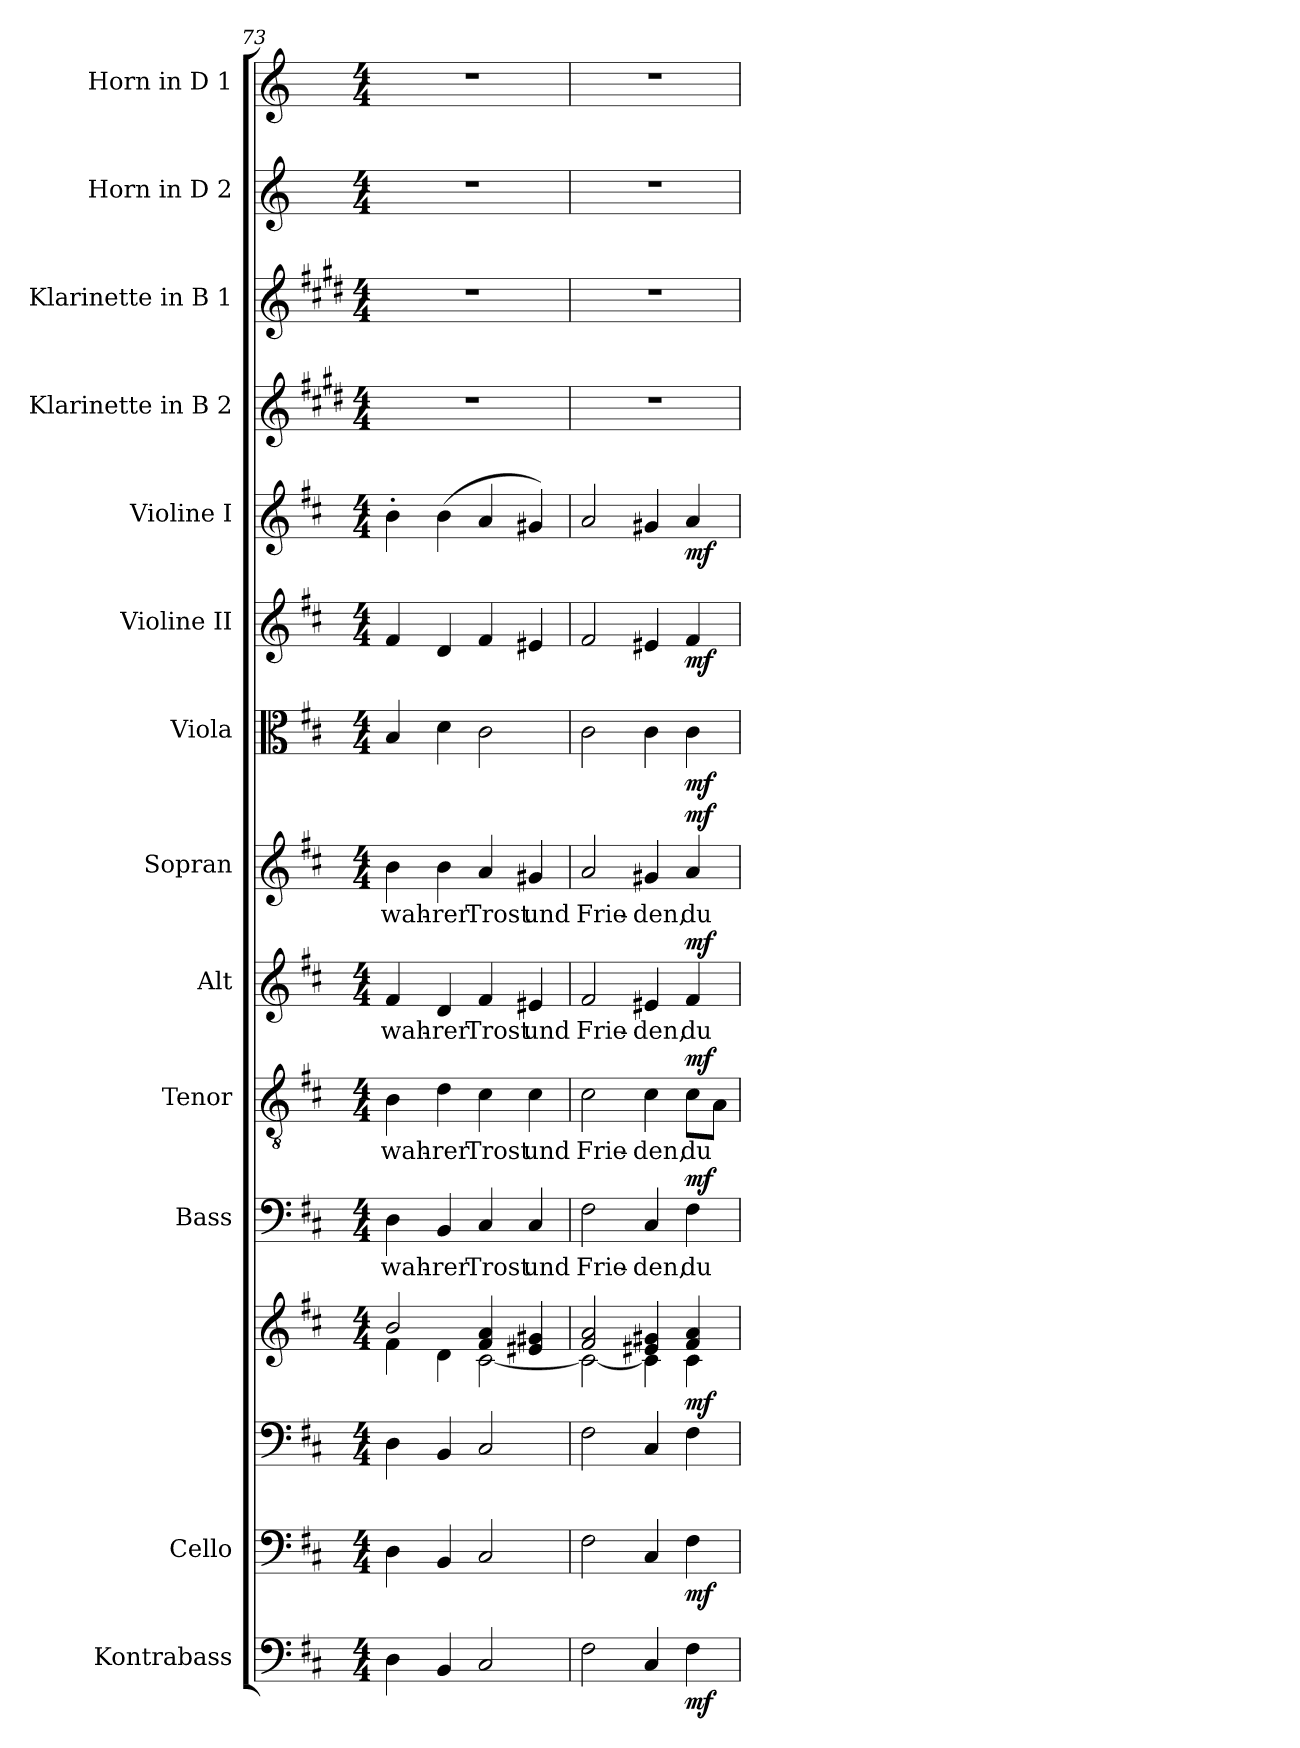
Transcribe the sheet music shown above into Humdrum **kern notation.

**kern	**dynam	**kern	**dynam	**kern	**kern	**dynam	**kern	**text	**dynam	**kern	**text	**dynam	**kern	**text	**dynam	**kern	**text	**dynam	**kern	**dynam	**kern	**dynam	**kern	**dynam	**kern	**kern	**kern	**kern
*part14	*part14	*part13	*part13	*part12	*part12	*part12	*part11	*part11	*part11	*part10	*part10	*part10	*part9	*part9	*part9	*part8	*part8	*part8	*part7	*part7	*part6	*part6	*part5	*part5	*part4	*part3	*part2	*part1
*staff15	*staff15	*staff14	*staff14	*staff13	*staff12	*staff12/13	*staff11	*staff11	*staff11	*staff10	*staff10	*staff10	*staff9	*staff9	*staff9	*staff8	*staff8	*staff8	*staff7	*staff7	*staff6	*staff6	*staff5	*staff5	*staff4	*staff3	*staff2	*staff1
*I"Kontrabass	*	*I"Cello	*	*	*	*	*I"Bass	*	*	*I"Tenor	*	*	*I"Alt	*	*	*I"Sopran	*	*	*I"Viola	*	*I"Violine II	*	*I"Violine I	*	*I"Klarinette in B 2	*I"Klarinette in B 1	*I"Horn in D 2	*I"Horn in D 1
*I'Kb.	*	*	*	*	*	*	*I'B	*	*	*I'T	*	*	*I'A	*	*	*I'S	*	*	*I'Vla.	*	*I'Vl. II	*	*I'Vl. I	*	*	*	*I'Hrn. 2	*I'Hrn. 1
*clefF4	*	*clefF4	*	*clefF4	*clefG2	*	*clefF4	*	*	*clefGv2	*	*	*clefG2	*	*	*clefG2	*	*	*clefC3	*	*clefG2	*	*clefG2	*	*clefG2	*clefG2	*clefG2	*clefG2
*ITrd7c12	*	*	*	*	*	*	*	*	*	*	*	*	*	*	*	*	*	*	*	*	*	*	*	*	*ITrd1c2	*ITrd1c2	*ITrd-1c-2	*ITrd-1c-2
*k[f#c#]	*	*k[f#c#]	*	*k[f#c#]	*k[f#c#]	*	*k[f#c#]	*	*	*k[f#c#]	*	*	*k[f#c#]	*	*	*k[f#c#]	*	*	*k[f#c#]	*	*k[f#c#]	*	*k[f#c#]	*	*k[f#c#]	*k[f#c#]	*k[f#c#]	*k[f#c#]
*D:	*	*D:	*	*D:	*D:	*	*D:	*	*	*D:	*	*	*D:	*	*	*D:	*	*	*D:	*	*D:	*	*D:	*	*D:	*D:	*D:	*D:
*M4/4	*	*M4/4	*	*M4/4	*M4/4	*	*M4/4	*	*	*M4/4	*	*	*M4/4	*	*	*M4/4	*	*	*M4/4	*	*M4/4	*	*M4/4	*	*M4/4	*M4/4	*M4/4	*M4/4
=73	=73	=73	=73	=73	=73	=73	=73	=73	=73	=73	=73	=73	=73	=73	=73	=73	=73	=73	=73	=73	=73	=73	=73	=73	=73	=73	=73	=73
*	*	*	*	*	*^	*	*	*	*	*	*	*	*	*	*	*	*	*	*	*	*	*	*	*	*	*	*	*
!	!	!	!	!	!	!	!	!	!LO:LY:b	!	!	!LO:LY:b	!	!	!LO:LY:b	!	!	!LO:LY:b	!	!	!	!	!	!	!	!	!	!	!
4DD\	.	4D\	.	4D\	2b/	4f#\	.	4D\	wah-	.	4B\	wah-	.	4f#/	wah-	.	4b\	wah-	.	4B/	.	4f#/	.	4b'>\	.	1r	1r	1r	1r
!	!	!	!	!	!	!	!	!	!LO:LY:b	!	!	!LO:LY:b	!	!	!LO:LY:b	!	!	!LO:LY:b	!	!	!	!	!	!	!	!	!	!	!
4BBB/	.	4BB/	.	4BB/	.	4d\	.	4BB/	-rer	.	4d\	-rer	.	4d/	-rer	.	4b\	-rer	.	4d\	.	4d/	.	(<4b\	.	.	.	.	.
!	!	!	!	!	!	!	!	!	!LO:LY:b	!	!	!LO:LY:b	!	!	!LO:LY:b	!	!	!LO:LY:b	!	!	!	!	!	!	!	!	!	!	!
2CC#/	.	2C#/	.	2C#/	4f#/ 4a/	[<2c#\	.	4C#/	Trost	.	4c#\	Trost	.	4f#/	Trost	.	4a/	Trost	.	2c#\	.	4f#/	.	4a/	.	.	.	.	.
!	!	!	!	!	!	!	!	!	!LO:LY:b	!	!	!LO:LY:b	!	!	!LO:LY:b	!	!	!LO:LY:b	!	!	!	!	!	!	!	!	!	!	!
.	.	.	.	.	4e#X/ 4g#X/	.	.	4C#/	und	.	4c#\	und	.	4e#X/	und	.	4g#X/	und	.	.	.	4e#X/	.	4g#X/)	.	.	.	.	.
=74	=74	=74	=74	=74	=74	=74	=74	=74	=74	=74	=74	=74	=74	=74	=74	=74	=74	=74	=74	=74	=74	=74	=74	=74	=74	=74	=74	=74	=74
!	!	!	!	!	!	!	!	!	!LO:LY:b	!	!	!LO:LY:b	!	!	!LO:LY:b	!	!	!LO:LY:b	!	!	!	!	!	!	!	!	!	!	!
2FF#\	.	2F#\	.	2F#\	2f#/ 2a/	2c#\_	.	2F#\	Frie-	.	2c#\	Frie-	.	2f#/	Frie-	.	2a/	Frie-	.	2c#\	.	2f#/	.	2a/	.	1r	1r	1r	1r
!	!	!	!	!	!	!	!	!	!LO:LY:b	!	!	!LO:LY:b	!	!	!LO:LY:b	!	!	!LO:LY:b	!	!	!	!	!	!	!	!	!	!	!
4CC#/	.	4C#/	.	4C#/	4e#X/ 4g#X/	4c#\]	.	4C#/	-den,	.	4c#\	-den,	.	4e#X/	-den,	.	4g#X/	-den,	.	4c#\	.	4e#X/	.	4g#X/	.	.	.	.	.
!	!LO:DY:b	!	!LO:DY:b	!	!	!	!LO:DY:b	!	!LO:LY:b	!LO:DY:a	!	!LO:LY:b	!LO:DY:a	!	!LO:LY:b	!LO:DY:a	!	!LO:LY:b	!LO:DY:a	!	!LO:DY:b	!	!LO:DY:b	!	!LO:DY:b	!	!	!	!
4FF#\	mf	4F#\	mf	4F#\	4f#/ 4a/	4c#\	mf	4F#\	du	mf	8c#\L	du	mf	4f#/	du	mf	4a/	du	mf	4c#\	mf	4f#/	mf	4a/	mf	.	.	.	.
.	.	.	.	.	.	.	.	.	.	.	8A\J	.	.	.	.	.	.	.	.	.	.	.	.	.	.	.	.	.	.
*	*	*	*	*	*v	*v	*	*	*	*	*	*	*	*	*	*	*	*	*	*	*	*	*	*	*	*	*	*	*
=	=	=	=	=	=	=	=	=	=	=	=	=	=	=	=	=	=	=	=	=	=	=	=	=	=	=	=	=
*-	*-	*-	*-	*-	*-	*-	*-	*-	*-	*-	*-	*-	*-	*-	*-	*-	*-	*-	*-	*-	*-	*-	*-	*-	*-	*-	*-	*-
